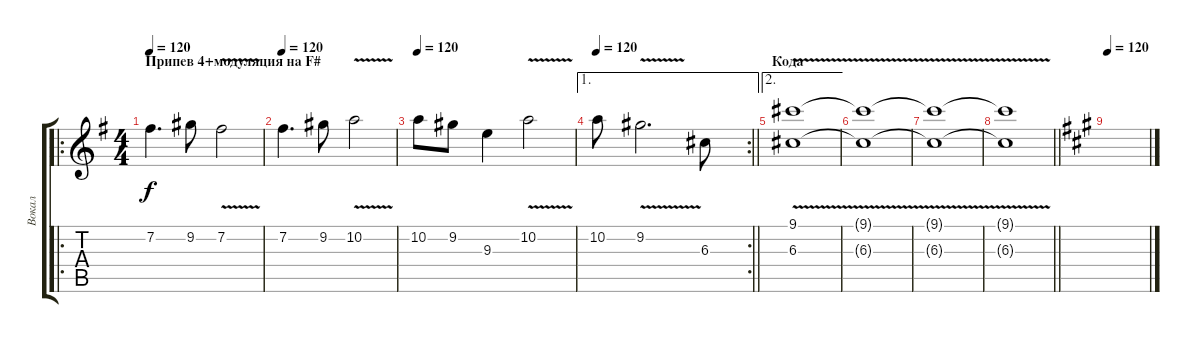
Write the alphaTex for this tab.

\track ("Вокал" "Вокал") {mute instrument overdrivenguitar}
\staff {score tabs}
\tuning (E4 B3 G3 D3 A2 E2) {hide}
\ro
\ts (4 4)
\section ("" "Припев 4+модуляция на F#")
\tempo 120
\clef g2
\ks g
7.2.4{d dy f} 9.2.8 7.2{v}.2 |
\tempo 120
7.2.4{d} 9.2.8 10.2{v}.2 |
\tempo 120
10.2.8 9.2.8 9.3.4 10.2{v}.2 |
\ae 1
\rc 2
\tempo 120
\barLineRight lightlight
10.2.8 9.2{v}.2{d} 6.3.8 |
\ae 2
\section ("" "Кода")
(9.1{v} 6.3).1 |
(9.1{v t} 6.3{t}).1 |
(9.1{v t} 6.3{t}).1 |
\barLineRight lightlight
(9.1{v t} 6.3{t}).1 |
\tempo 120
\ks a
